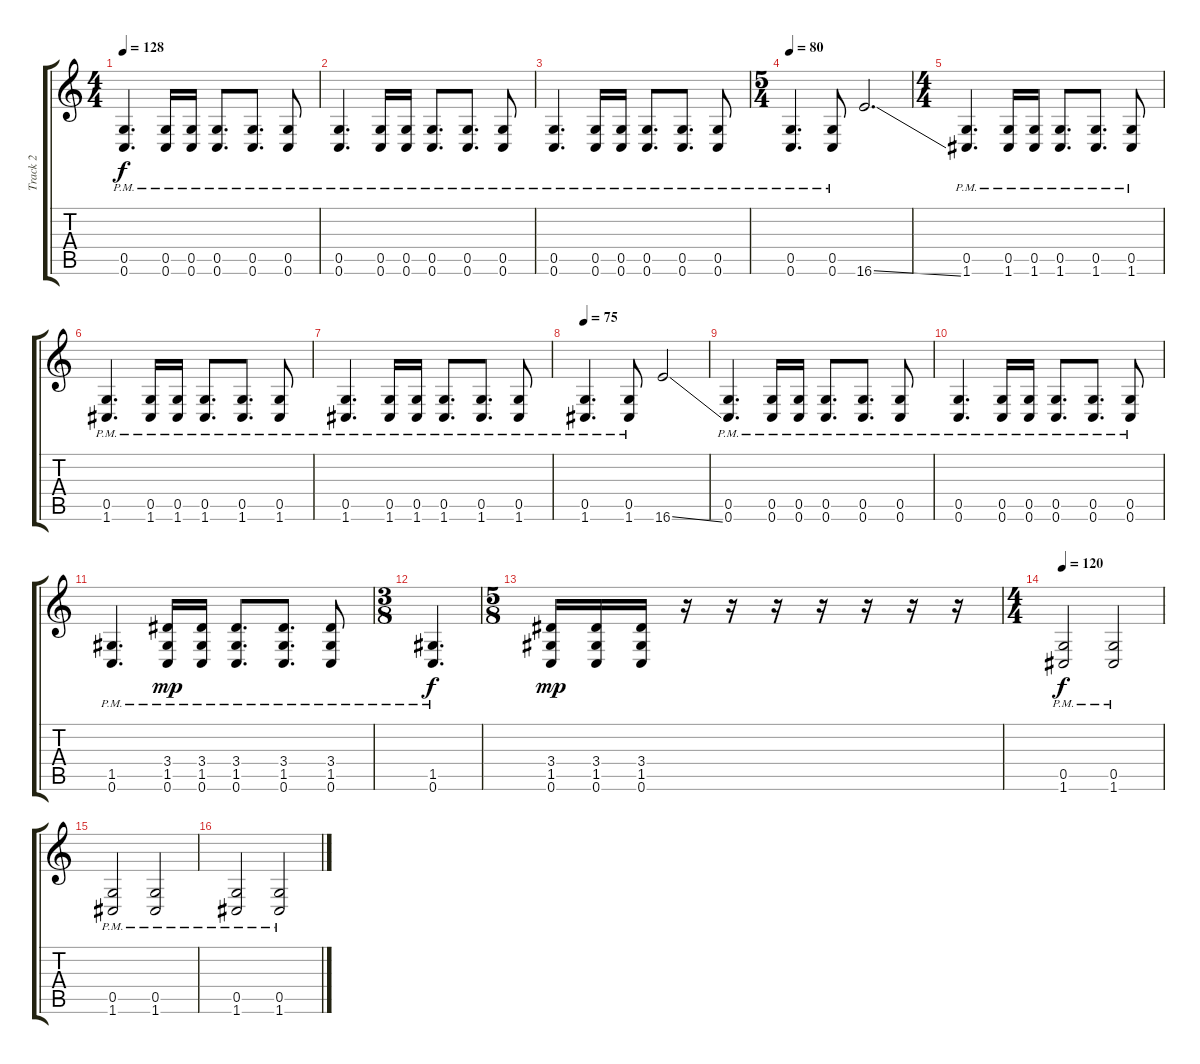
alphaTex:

\track ("Track 2" "Track 2") {instrument distortionguitar}
\staff {score tabs}
\tuning (D4 A3 F3 C3 G2 C2) {hide}
\ts (4 4)
\tempo 128
\clef g2
\ks c
(0.5{pm} 0.6{pm}).4{d dy f} (0.5{pm} 0.6{pm}).16 (0.5{pm} 0.6{pm}).16 (0.5{pm} 0.6{pm}).8{d} (0.5{pm} 0.6{pm}).8{d} (0.5{pm} 0.6{pm}).8 |
(0.5{pm} 0.6{pm}).4{d} (0.5{pm} 0.6{pm}).16 (0.5{pm} 0.6{pm}).16 (0.5{pm} 0.6{pm}).8{d} (0.5{pm} 0.6{pm}).8{d} (0.5{pm} 0.6{pm}).8 |
(0.5{pm} 0.6{pm}).4{d} (0.5{pm} 0.6{pm}).16 (0.5{pm} 0.6{pm}).16 (0.5{pm} 0.6{pm}).8{d} (0.5{pm} 0.6{pm}).8{d} (0.5{pm} 0.6{pm}).8 |
\ts (5 4)
\tempo 80
(0.5{pm} 0.6{pm}).4{d} (0.5{pm} 0.6{pm}).8 16.6{ss}.2{d} |
\ts (4 4)
(0.5{pm} 1.6{pm}).4{d} (0.5{pm} 1.6{pm}).16 (0.5{pm} 1.6{pm}).16 (0.5{pm} 1.6{pm}).8{d} (0.5{pm} 1.6{pm}).8{d} (0.5{pm} 1.6{pm}).8 |
(0.5{pm} 1.6{pm}).4{d} (0.5{pm} 1.6{pm}).16 (0.5{pm} 1.6{pm}).16 (0.5{pm} 1.6{pm}).8{d} (0.5{pm} 1.6{pm}).8{d} (0.5{pm} 1.6{pm}).8 |
(0.5{pm} 1.6{pm}).4{d} (0.5{pm} 1.6{pm}).16 (0.5{pm} 1.6{pm}).16 (0.5{pm} 1.6{pm}).8{d} (0.5{pm} 1.6{pm}).8{d} (0.5{pm} 1.6{pm}).8 |
\tempo 75
(0.5{pm} 1.6{pm}).4{d} (0.5{pm} 1.6{pm}).8 16.6{ss}.2 |
(0.5{pm} 0.6{pm}).4{d} (0.5{pm} 0.6{pm}).16 (0.5{pm} 0.6{pm}).16 (0.5{pm} 0.6{pm}).8{d} (0.5{pm} 0.6{pm}).8{d} (0.5{pm} 0.6{pm}).8 |
(0.5{pm} 0.6{pm}).4{d} (0.5{pm} 0.6{pm}).16 (0.5{pm} 0.6{pm}).16 (0.5{pm} 0.6{pm}).8{d} (0.5{pm} 0.6{pm}).8{d} (0.5{pm} 0.6{pm}).8 |
(1.5{pm} 0.6{pm}).4{d} (3.4{pm} 1.5{pm} 0.6{pm}).16{dy mp} (3.4{pm} 1.5{pm} 0.6{pm}).16 (3.4{pm} 1.5{pm} 0.6{pm}).8{d} (3.4{pm} 1.5{pm} 0.6{pm}).8{d} (3.4{pm} 1.5{pm} 0.6{pm}).8 |
\ts (3 8)
(1.5{pm} 0.6{pm}).4{d dy f} |
\ts (5 8)
(3.4 1.5 0.6).16{dy mp} (3.4 1.5 0.6).16 (3.4 1.5 0.6).16 r.16 r.16 r.16 r.16 r.16 r.16 r.16 |
\ts (4 4)
\tempo 120
(0.5{pm} 1.6{pm}).2{dy f} (0.5{pm} 1.6{pm}).2 |
(0.5{pm} 1.6{pm}).2 (0.5{pm} 1.6{pm}).2 |
(0.5{pm} 1.6{pm}).2 (0.5{pm} 1.6{pm}).2
